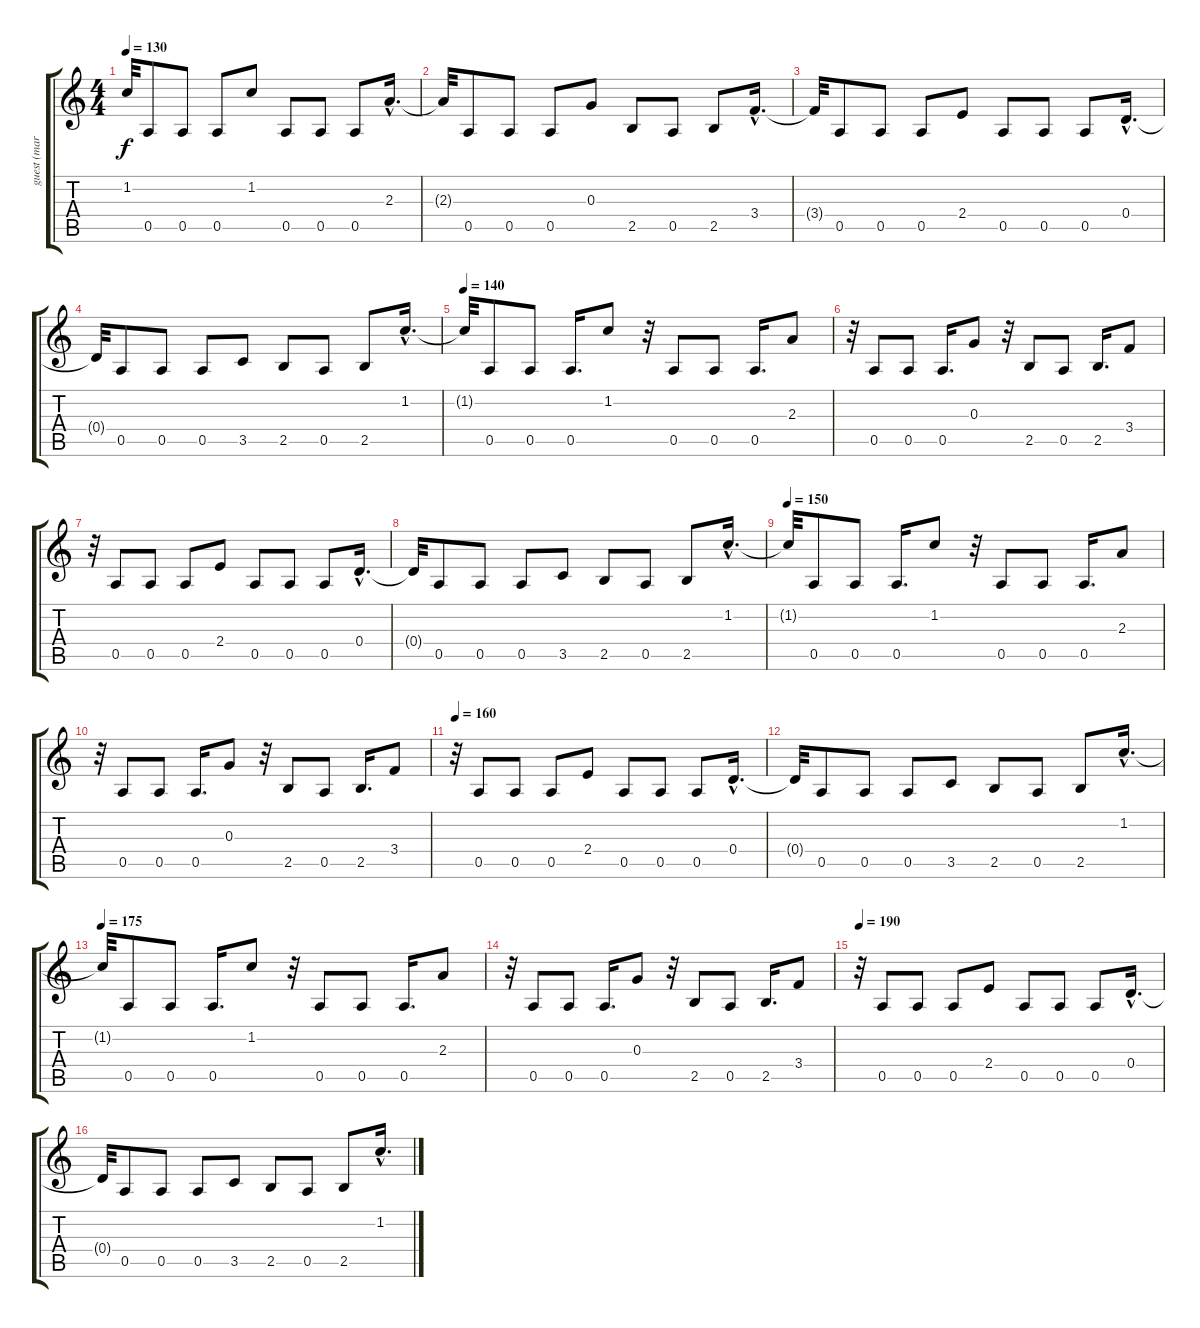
\track ("guest (mark) guitar / back up singer" "guest (mar") {instrument distortionguitar}
\staff {score tabs}
\tuning (E4 B3 G3 D3 A2 E2) {hide}
\ts (4 4)
\tempo 130
\clef g2
\ks c
1.2{t}.32{dy f} 0.5.8 0.5.8 0.5.8 1.2.8 0.5.8 0.5.8 0.5.8 2.3{hac}.16{d} |
2.3{t}.32 0.5.8 0.5.8 0.5.8 0.3.8 2.5.8 0.5.8 2.5.8 3.4{hac}.16{d} |
3.4{t}.32 0.5.8 0.5.8 0.5.8 2.4.8 0.5.8 0.5.8 0.5.8 0.4{hac}.16{d} |
0.4{t}.32 0.5.8 0.5.8 0.5.8 3.5.8 2.5.8 0.5.8 2.5.8 1.2{hac}.16{d} |
\tempo 140
1.2{t}.32 0.5.8 0.5.8 0.5.16{d} 1.2.8 r.32 0.5.8 0.5.8 0.5.16{d} 2.3.8 |
r.32 0.5.8 0.5.8 0.5.16{d} 0.3.8 r.32 2.5.8 0.5.8 2.5.16{d} 3.4.8 |
r.32 0.5.8 0.5.8 0.5.8 2.4.8 0.5.8 0.5.8 0.5.8 0.4{hac}.16{d} |
0.4{t}.32 0.5.8 0.5.8 0.5.8 3.5.8 2.5.8 0.5.8 2.5.8 1.2{hac}.16{d} |
\tempo 150
1.2{t}.32 0.5.8 0.5.8 0.5.16{d} 1.2.8 r.32 0.5.8 0.5.8 0.5.16{d} 2.3.8 |
r.32 0.5.8 0.5.8 0.5.16{d} 0.3.8 r.32 2.5.8 0.5.8 2.5.16{d} 3.4.8 |
\tempo 160
r.32 0.5.8 0.5.8 0.5.8 2.4.8 0.5.8 0.5.8 0.5.8 0.4{hac}.16{d} |
0.4{t}.32 0.5.8 0.5.8 0.5.8 3.5.8 2.5.8 0.5.8 2.5.8 1.2{hac}.16{d} |
\tempo 175
1.2{t}.32 0.5.8 0.5.8 0.5.16{d} 1.2.8 r.32 0.5.8 0.5.8 0.5.16{d} 2.3.8 |
r.32 0.5.8 0.5.8 0.5.16{d} 0.3.8 r.32 2.5.8 0.5.8 2.5.16{d} 3.4.8 |
\tempo 190
r.32 0.5.8 0.5.8 0.5.8 2.4.8 0.5.8 0.5.8 0.5.8 0.4{hac}.16{d} |
0.4{t}.32 0.5.8 0.5.8 0.5.8 3.5.8 2.5.8 0.5.8 2.5.8 1.2{hac}.16{d}
